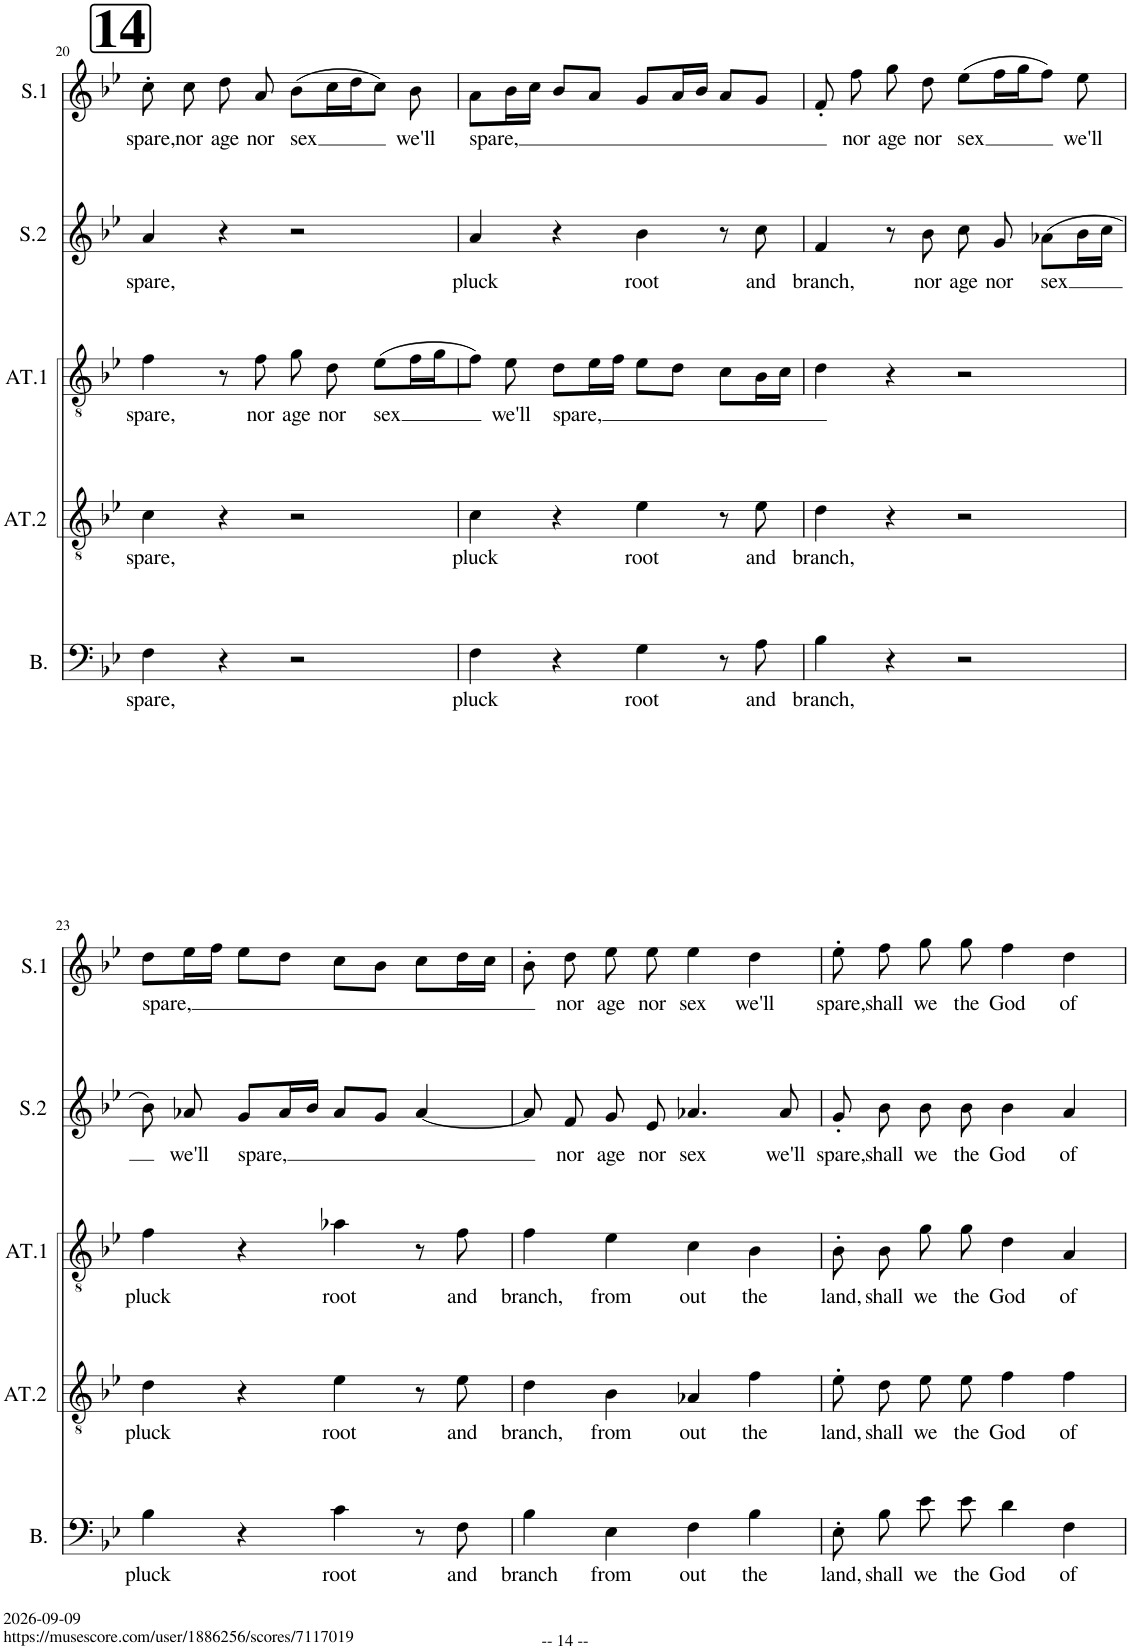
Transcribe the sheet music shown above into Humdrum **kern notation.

**kern	**text	**kern	**text	**kern	**text	**kern	**text	**kern	**text
*part5	*part5	*part4	*part4	*part3	*part3	*part2	*part2	*part1	*part1
*staff5	*staff5	*staff4	*staff4	*staff3	*staff3	*staff2	*staff2	*staff1	*staff1
*I"Bass	*	*I"Alto/Tenore 2	*	*I"Alto/Tenore 1	*	*I"Soprano 2	*	*I"Soprano 1	*
*I'B.	*	*I'AT.2	*	*I'AT.1	*	*I'S.2	*	*I'S.1	*
!!LO:PB:g=z
*clefF4	*	*clefGv2	*	*clefGv2	*	*clefG2	*	*clefG2	*
*	*	*	*	*Trd1c2	*	*	*	*	*
*k[b-e-]	*	*k[b-e-]	*	*k[b-e-]	*	*k[b-e-]	*	*k[b-e-]	*
*M4/4	*	*M4/4	*	*M4/4	*	*M4/4	*	*M4/4	*
*met(c)	*	*met(c)	*	*met(c)	*	*met(c)	*	*met(c)	*
!!LO:REH:place=s1:a:B:cj:fs=30:t=14
=20	=20	=20	=20	=20	=20	=20	=20	=20	=20
!	!LO:LY:b	!	!LO:LY:b	!	!LO:LY:b	!	!LO:LY:b	!	!LO:LY:b
4F\	spare,	4c\	spare,	4f\	spare,	4a/	spare,	8cc'\	spare,
!	!	!	!	!	!	!	!	!	!LO:LY:b
.	.	.	.	.	.	.	.	8cc\	nor
!	!	!	!	!	!	!	!	!	!LO:LY:b
4r	.	4r	.	8r	.	4r	.	8dd\	age
!	!	!	!	!	!LO:LY:b	!	!	!	!LO:LY:b
.	.	.	.	8f\	nor	.	.	8a/	nor
!	!	!	!	!	!LO:LY:b	!	!	!	!LO:LY:b
2r	.	2r	.	8g\	age	2r	.	(8b-\L	sex
!	!	!	!	!	!LO:LY:b	!	!	!	!
.	.	.	.	8d\	nor	.	.	16cc\L	.
.	.	.	.	.	.	.	.	16dd\J	.
!	!	!	!	!	!LO:LY:b	!	!	!	!
.	.	.	.	(8e-\L	sex	.	.	8cc\J)	.
!	!	!	!	!	!	!	!	!	!LO:LY:b
.	.	.	.	16f\L	.	.	.	8b-\	we'll
.	.	.	.	16g\J	.	.	.	.	.
=21	=21	=21	=21	=21	=21	=21	=21	=21	=21
!	!LO:LY:b	!	!LO:LY:b	!	!	!	!LO:LY:b	!	!LO:LY:b
4F\	pluck	4c\	pluck	8f\J)	.	4a/	pluck	8a\L	spare,
!	!	!	!	!	!LO:LY:b	!	!	!	!
.	.	.	.	8e-\	we'll	.	.	16b-\L	.
.	.	.	.	.	.	.	.	16cc\JJ	.
!	!	!	!	!	!LO:LY:b	!	!	!	!
4r	.	4r	.	8d\L	spare,	4r	.	8b-/L	.
.	.	.	.	16e-\L	.	.	.	8a/J	.
.	.	.	.	16f\JJ	.	.	.	.	.
!	!LO:LY:b	!	!LO:LY:b	!	!	!	!LO:LY:b	!	!
4G\	root	4e-\	root	8e-\L	.	4b-\	root	8g/L	.
.	.	.	.	8d\J	.	.	.	16a/L	.
.	.	.	.	.	.	.	.	16b-/JJ	.
8r	.	8r	.	8c\L	.	8r	.	8a/L	.
!	!LO:LY:b	!	!LO:LY:b	!	!	!	!LO:LY:b	!	!
8A\	and	8e-\	and	16B-\L	.	8cc\	and	8g/J	.
.	.	.	.	16c\JJ	.	.	.	.	.
=22	=22	=22	=22	=22	=22	=22	=22	=22	=22
!	!LO:LY:b	!	!LO:LY:b	!	!	!	!LO:LY:b	!	!
4B-\	branch,	4d\	branch,	4d\	.	4f/	branch,	8f'/	.
!	!	!	!	!	!	!	!	!	!LO:LY:b
.	.	.	.	.	.	.	.	8ff\	nor
!	!	!	!	!	!	!	!	!	!LO:LY:b
4r	.	4r	.	4r	.	8r	.	8gg\	age
!	!	!	!	!	!	!	!LO:LY:b	!	!LO:LY:b
.	.	.	.	.	.	8b-\	nor	8dd\	nor
!	!	!	!	!	!	!	!LO:LY:b	!	!LO:LY:b
2r	.	2r	.	2r	.	8cc\	age	(8ee-\L	sex
!	!	!	!	!	!	!	!LO:LY:b	!	!
.	.	.	.	.	.	8g/	nor	16ff\L	.
.	.	.	.	.	.	.	.	16gg\J	.
!	!	!	!	!	!	!	!LO:LY:b	!	!
.	.	.	.	.	.	(8a-X\L	sex	8ff\J)	.
!	!	!	!	!	!	!	!	!	!LO:LY:b
.	.	.	.	.	.	16b-\L	.	8ee-\	we'll
.	.	.	.	.	.	16cc\JJ	.	.	.
!!LO:LB:g=z
=23	=23	=23	=23	=23	=23	=23	=23	=23	=23
!	!LO:LY:b	!	!LO:LY:b	!	!LO:LY:b	!	!	!	!LO:LY:b
4B-\	pluck	4d\	pluck	4f\	pluck	8b-\)	.	8dd\L	spare,
!	!	!	!	!	!	!	!LO:LY:b	!	!
.	.	.	.	.	.	8a-X/	we'll	16ee-\L	.
.	.	.	.	.	.	.	.	16ff\JJ	.
!	!	!	!	!	!	!	!LO:LY:b	!	!
4r	.	4r	.	4r	.	8g/L	spare,	8ee-\L	.
.	.	.	.	.	.	16a-/L	.	8dd\J	.
.	.	.	.	.	.	16b-/JJ	.	.	.
!	!LO:LY:b	!	!LO:LY:b	!	!LO:LY:b	!	!	!	!
4c\	root	4e-\	root	4a-X\	root	8a-/L	.	8cc\L	.
.	.	.	.	.	.	8g/J	.	8b-\J	.
8r	.	8r	.	8r	.	[4a-/	.	8cc\L	.
!	!LO:LY:b	!	!LO:LY:b	!	!LO:LY:b	!	!	!	!
8F\	and	8e-\	and	8f\	and	.	.	16dd\L	.
.	.	.	.	.	.	.	.	16cc\JJ	.
=24	=24	=24	=24	=24	=24	=24	=24	=24	=24
!	!LO:LY:b	!	!LO:LY:b	!	!LO:LY:b	!	!	!	!
4B-\	branch	4d\	branch,	4f\	branch,	8a-/]	.	8b-'\	.
!	!	!	!	!	!	!	!LO:LY:b	!	!LO:LY:b
.	.	.	.	.	.	8f/	nor	8dd\	nor
!	!LO:LY:b	!	!LO:LY:b	!	!LO:LY:b	!	!LO:LY:b	!	!LO:LY:b
4E-\	from	4B-\	from	4e-\	from	8g/	age	8ee-\	age
!	!	!	!	!	!	!	!LO:LY:b	!	!LO:LY:b
.	.	.	.	.	.	8e-/	nor	8ee-\	nor
!	!LO:LY:b	!	!LO:LY:b	!	!LO:LY:b	!	!LO:LY:b	!	!LO:LY:b
4F\	out	4A-X/	out	4c\	out	4.a-X/	sex	4ee-\	sex
!	!LO:LY:b	!	!LO:LY:b	!	!LO:LY:b	!	!	!	!LO:LY:b
4B-\	the	4f\	the	4B-\	the	.	.	4dd\	we'll
!	!	!	!	!	!	!	!LO:LY:b	!	!
.	.	.	.	.	.	8a-/	we'll	.	.
=25	=25	=25	=25	=25	=25	=25	=25	=25	=25
!	!LO:LY:b	!	!LO:LY:b	!	!LO:LY:b	!	!LO:LY:b	!	!LO:LY:b
8E-'\L	land,	8e-'\L	land,	8B-'\	land,	8g'/	spare,	8ee-'\	spare,
!	!LO:LY:b	!	!LO:LY:b	!	!LO:LY:b	!	!LO:LY:b	!	!LO:LY:b
8B-\J	shall	8d\J	shall	8B-\	shall	8b-\	shall	8ff\	shall
!	!LO:LY:b	!	!LO:LY:b	!	!LO:LY:b	!	!LO:LY:b	!	!LO:LY:b
8e-\L	we	8e-\L	we	8g\	we	8b-\	we	8gg\	we
!	!LO:LY:b	!	!LO:LY:b	!	!LO:LY:b	!	!LO:LY:b	!	!LO:LY:b
8e-\J	the	8e-\J	the	8g\	the	8b-\	the	8gg\	the
!	!LO:LY:b	!	!LO:LY:b	!	!LO:LY:b	!	!LO:LY:b	!	!LO:LY:b
4d\	God	4f\	God	4d\	God	4b-\	God	4ff\	God
!	!LO:LY:b	!	!LO:LY:b	!	!LO:LY:b	!	!LO:LY:b	!	!LO:LY:b
4F\	of	4f\	of	4A/	of	4a/	of	4dd\	of
=	=	=	=	=	=	=	=	=	=
*-	*-	*-	*-	*-	*-	*-	*-	*-	*-
